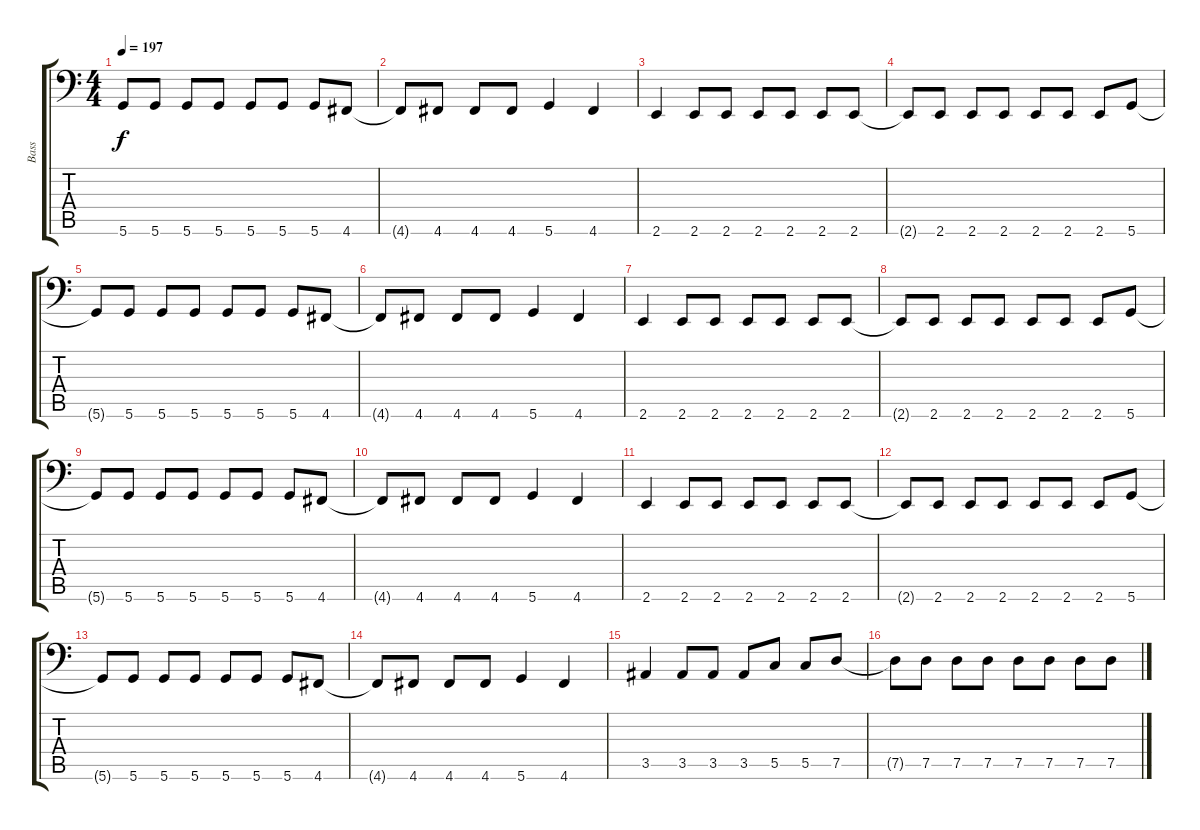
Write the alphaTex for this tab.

\track ("Bass" "Bass") {instrument electricbasspick}
\staff {score tabs}
\tuning (D3 A2 F2 C2 G1 D1) {hide}
\ts (4 4)
\tempo 197
\clef f4
\ks c
5.6{t}.8{dy f} 5.6.8 5.6.8 5.6.8 5.6.8 5.6.8 5.6.8 4.6.8 |
4.6{t}.8 4.6.8 4.6.8 4.6.8 5.6.4 4.6.4 |
2.6.4 2.6.8 2.6.8 2.6.8 2.6.8 2.6.8 2.6.8 |
2.6{t}.8 2.6.8 2.6.8 2.6.8 2.6.8 2.6.8 2.6.8 5.6.8 |
5.6{t}.8 5.6.8 5.6.8 5.6.8 5.6.8 5.6.8 5.6.8 4.6.8 |
4.6{t}.8 4.6.8 4.6.8 4.6.8 5.6.4 4.6.4 |
2.6.4 2.6.8 2.6.8 2.6.8 2.6.8 2.6.8 2.6.8 |
2.6{t}.8 2.6.8 2.6.8 2.6.8 2.6.8 2.6.8 2.6.8 5.6.8 |
5.6{t}.8 5.6.8 5.6.8 5.6.8 5.6.8 5.6.8 5.6.8 4.6.8 |
4.6{t}.8 4.6.8 4.6.8 4.6.8 5.6.4 4.6.4 |
2.6.4 2.6.8 2.6.8 2.6.8 2.6.8 2.6.8 2.6.8 |
2.6{t}.8 2.6.8 2.6.8 2.6.8 2.6.8 2.6.8 2.6.8 5.6.8 |
5.6{t}.8 5.6.8 5.6.8 5.6.8 5.6.8 5.6.8 5.6.8 4.6.8 |
4.6{t}.8 4.6.8 4.6.8 4.6.8 5.6.4 4.6.4 |
3.5.4 3.5.8 3.5.8 3.5.8 5.5.8 5.5.8 7.5.8 |
7.5{t}.8 7.5.8 7.5.8 7.5.8 7.5.8 7.5.8 7.5.8 7.5.8
